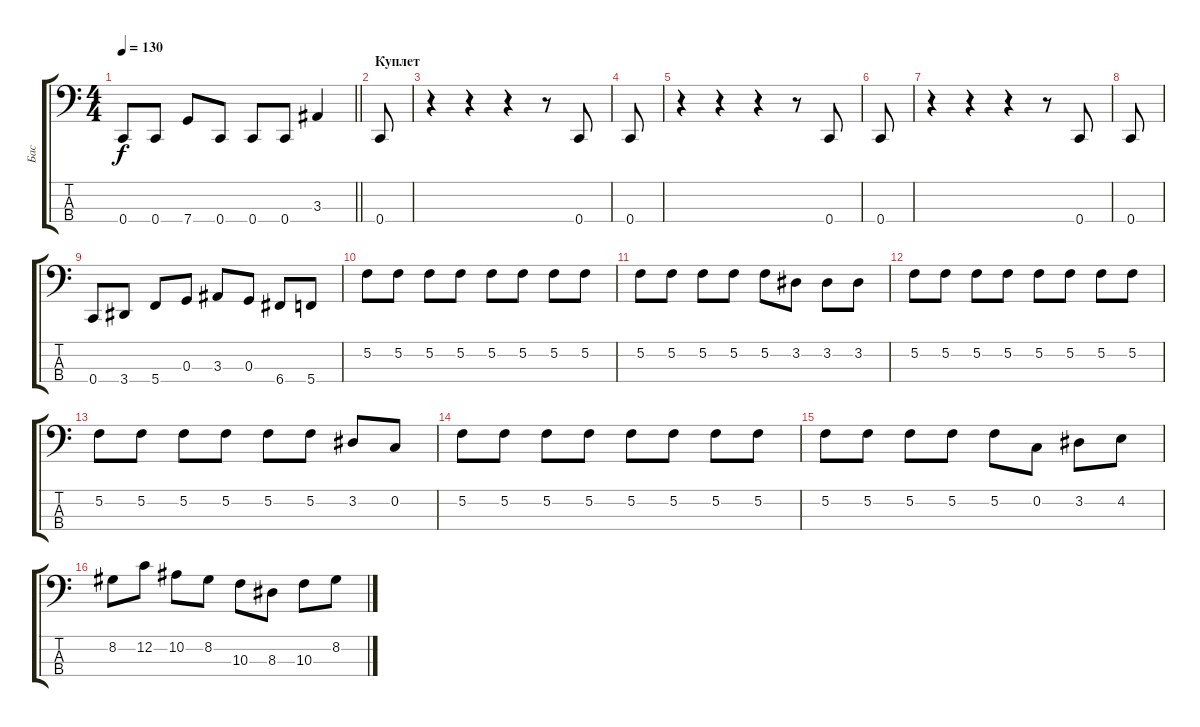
\track ("Бас" "Бас") {instrument electricbassfinger}
\staff {score tabs}
\tuning (F2 C2 G1 C1) {hide}
\ts (4 4)
\tempo 130
\clef f4
\barLineRight lightlight
\ks c
0.4{t}.8{dy f} 0.4.8 7.4.8 0.4.8 0.4.8 0.4.8 3.3.4 |
\section ("" "Куплет")
0.4.8 |
r.4 r.4 r.4 r.8 0.4.8 |
0.4.8 |
r.4 r.4 r.4 r.8 0.4.8 |
0.4.8 |
r.4 r.4 r.4 r.8 0.4.8 |
0.4.8 |
0.4.8 3.4.8 5.4.8 0.3.8 3.3.8 0.3.8 6.4.8 5.4.8 |
5.2.8 5.2.8 5.2.8 5.2.8 5.2.8 5.2.8 5.2.8 5.2.8 |
5.2.8 5.2.8 5.2.8 5.2.8 5.2.8 3.2.8 3.2.8 3.2.8 |
5.2.8 5.2.8 5.2.8 5.2.8 5.2.8 5.2.8 5.2.8 5.2.8 |
5.2.8 5.2.8 5.2.8 5.2.8 5.2.8 5.2.8 3.2.8 0.2.8 |
5.2.8 5.2.8 5.2.8 5.2.8 5.2.8 5.2.8 5.2.8 5.2.8 |
5.2.8 5.2.8 5.2.8 5.2.8 5.2.8 0.2.8 3.2.8 4.2.8 |
8.2.8 12.2.8 10.2.8 8.2.8 10.3.8 8.3.8 10.3.8 8.2.8
